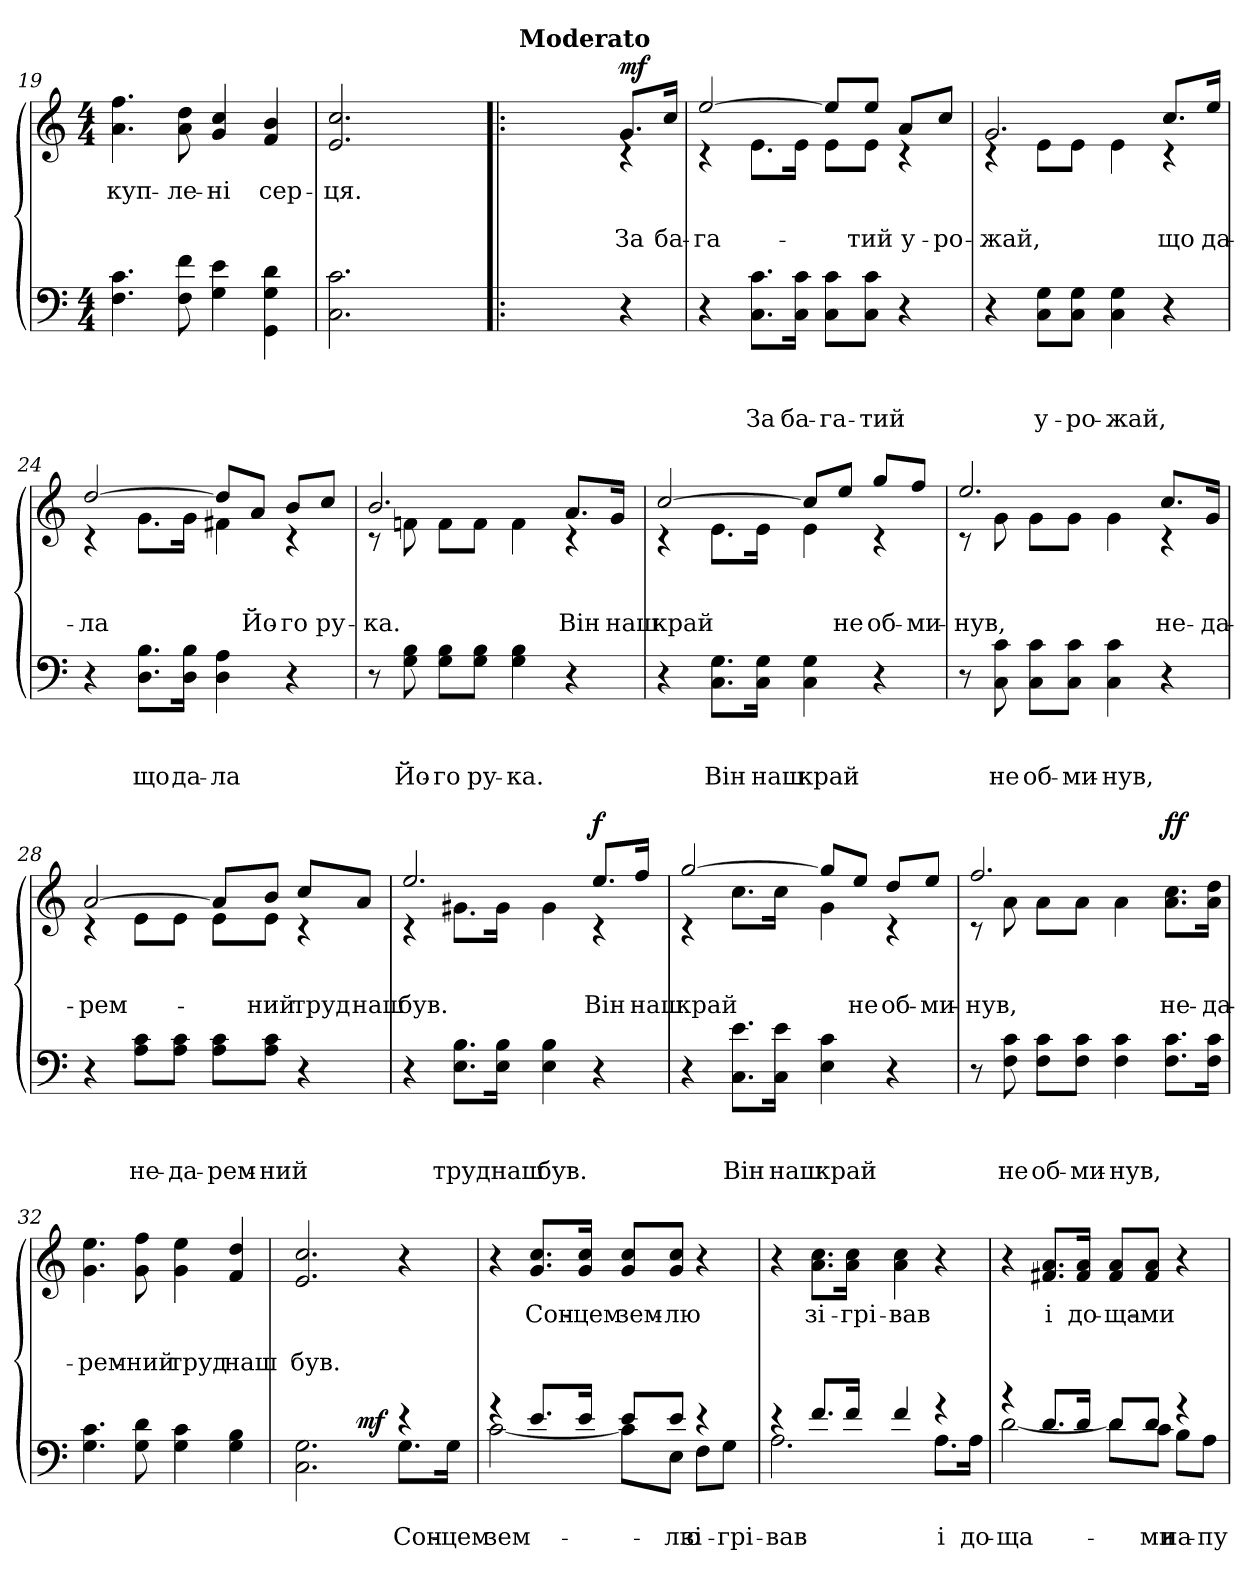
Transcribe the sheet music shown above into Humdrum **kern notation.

**kern	**text	**text	**text	**dynam	**kern	**text	**text	**text	**dynam
*part2	*part2	*part2	*part2	*part2	*part1	*part1	*part1	*part1	*part1
*staff2	*staff2	*staff2	*staff2	*staff2	*staff1	*staff1	*staff1	*staff1	*staff1
*clefF4	*	*	*	*	*clefG2	*	*	*	*
*k[]	*	*	*	*	*k[]	*	*	*	*
*C:	*	*	*	*	*C:	*	*	*	*
*M4/4	*	*	*	*	*M4/4	*	*	*	*
=19	=19	=19	=19	=19	=19	=19	=19	=19	=19
!	!	!	!	!	!	!LO:LY:b	!	!	!
4.F\ 4.c\	.	.	.	.	4.a\ 4.ff\	-куп-	.	.	.
!	!	!	!	!	!	!LO:LY:b	!	!	!
8F\ 8f\	.	.	.	.	8a\ 8dd\	-ле-	.	.	.
!	!	!	!	!	!	!LO:LY:b	!	!	!
4G\ 4e\	.	.	.	.	4g/ 4cc/	-ні	.	.	.
!	!	!	!	!	!	!LO:LY:b	!	!	!
4GG\ 4G\ 4d\	.	.	.	.	4f/ 4b/	сер-	.	.	.
=20	=20	=20	=20	=20	=20	=20	=20	=20	=20
!	!	!	!	!	!	!LO:LY:b	!	!	!
2.C\ 2.c\	.	.	.	.	2.e/ 2.cc/	-ця.	.	.	.
4c\yy	.	.	.	.	4cc\yy	.	.	.	.
!!LO:LB:g=z
=21!|:	=21!|:	=21!|:	=21!|:	=21!|:	=21!|:	=21!|:	=21!|:	=21!|:	=21!|:
*	*	*	*	*	*^	*	*	*	*
!	!	!	!	!	!LO:TX:a:B:t=Moderato	!	!	!	!	!
2.c\yy	.	.	.	.	2.cc/yy	2.ryy	.	.	.	.
!	!	!	!	!	!	!	!	!	!LO:LY:b	!LO:DY:a
4r	.	.	.	.	8.g/L	4rB	.	.	За	mf
!	!	!	!	!	!	!	!	!	!LO:LY:b	!
.	.	.	.	.	16cc/Jk	.	.	.	ба-	.
=22	=22	=22	=22	=22	=22	=22	=22	=22	=22	=22
!	!	!	!	!	!	!	!	!	!LO:LY:b	!
4r	.	.	.	.	[>2ee/	4rc	.	.	-га-	.
!	!	!	!LO:LY:a	!	!	!	!	!	!	!
8.C\ 8.c\L	.	.	За	.	.	8.e\L	.	.	.	.
!	!	!	!LO:LY:a	!	!	!	!	!	!	!
16C\ 16c\Jk	.	.	ба-	.	.	16e\Jk	.	.	.	.
!	!	!	!LO:LY:a	!	!	!	!	!	!	!
8C\ 8c\L	.	.	-га-	.	8ee/L]	8e\L	.	.	.	.
!	!	!	!LO:LY:a	!	!	!	!	!	!LO:LY:b	!
8C\ 8c\J	.	.	-тий	.	8ee/J	8e\J	.	.	-тий	.
!	!	!	!	!	!	!	!	!	!LO:LY:b	!
4r	.	.	.	.	8a/L	4rc	.	.	у-	.
!	!	!	!	!	!	!	!	!	!LO:LY:b	!
.	.	.	.	.	8cc/J	.	.	.	-ро-	.
=23	=23	=23	=23	=23	=23	=23	=23	=23	=23	=23
!	!	!	!	!	!	!	!	!	!LO:LY:b	!
4r	.	.	.	.	2.g/	4rB	.	.	-жай,	.
!	!	!	!LO:LY:a	!	!	!	!	!	!	!
8C\ 8G\L	.	.	у-	.	.	8e\L	.	.	.	.
!	!	!	!LO:LY:a	!	!	!	!	!	!	!
8C\ 8G\J	.	.	-ро-	.	.	8e\J	.	.	.	.
!	!	!	!LO:LY:a	!	!	!	!	!	!	!
4C\ 4G\	.	.	-жай,	.	.	4e\	.	.	.	.
!	!	!	!	!	!	!	!	!	!LO:LY:b	!
4r	.	.	.	.	8.cc/L	4rc	.	.	що	.
!	!	!	!	!	!	!	!	!	!LO:LY:b	!
.	.	.	.	.	16ee/Jk	.	.	.	да-	.
=24	=24	=24	=24	=24	=24	=24	=24	=24	=24	=24
!	!	!	!	!	!	!	!	!	!LO:LY:b	!
4r	.	.	.	.	[>2dd/	4rc	.	.	-ла	.
!	!	!	!LO:LY:a	!	!	!	!	!	!	!
8.D\ 8.B\L	.	.	що	.	.	8.g\L	.	.	.	.
!	!	!	!LO:LY:a	!	!	!	!	!	!	!
16D\ 16B\Jk	.	.	да-	.	.	16g\Jk	.	.	.	.
!	!	!	!LO:LY:a	!	!	!	!	!	!	!
4D\ 4A\	.	.	-ла	.	8dd/L]	4f#X\	.	.	.	.
!	!	!	!	!	!	!	!	!	!LO:LY:b	!
.	.	.	.	.	8a/J	.	.	.	Йо-	.
!	!	!	!	!	!	!	!	!	!LO:LY:b	!
4r	.	.	.	.	8b/L	4rc	.	.	-го	.
!	!	!	!	!	!	!	!	!	!LO:LY:b	!
.	.	.	.	.	8cc/J	.	.	.	ру-	.
!!LO:LB:g=z	!!
=25	=25	=25	=25	=25	=25	=25	=25	=25	=25	=25
!	!	!	!	!	!	!	!	!	!LO:LY:b	!
8r	.	.	.	.	2.b/	8rc	.	.	-ка.	.
!	!	!	!LO:LY:a	!	!	!	!	!	!	!
8G\ 8B\	.	.	Йо-	.	.	8fn\	.	.	.	.
!	!	!	!LO:LY:a	!	!	!	!	!	!	!
8G\ 8B\L	.	.	-го	.	.	8f\L	.	.	.	.
!	!	!	!LO:LY:a	!	!	!	!	!	!	!
8G\ 8B\J	.	.	ру-	.	.	8f\J	.	.	.	.
!	!	!	!LO:LY:a	!	!	!	!	!	!	!
4G\ 4B\	.	.	-ка.	.	.	4f\	.	.	.	.
!	!	!	!	!	!	!	!	!	!LO:LY:b	!
4r	.	.	.	.	8.a/L	4rc	.	.	Він	.
!	!	!	!	!	!	!	!	!	!LO:LY:b	!
.	.	.	.	.	16g/Jk	.	.	.	наш	.
=26	=26	=26	=26	=26	=26	=26	=26	=26	=26	=26
!	!	!	!	!	!	!	!	!	!LO:LY:b	!
4r	.	.	.	.	[>2cc/	4rc	.	.	край	.
!	!	!	!LO:LY:a	!	!	!	!	!	!	!
8.C\ 8.G\L	.	.	Він	.	.	8.e\L	.	.	.	.
!	!	!	!LO:LY:a	!	!	!	!	!	!	!
16C\ 16G\Jk	.	.	наш	.	.	16e\Jk	.	.	.	.
!	!	!	!LO:LY:a	!	!	!	!	!	!	!
4C\ 4G\	.	.	край	.	8cc/L]	4e\	.	.	.	.
!	!	!	!	!	!	!	!	!	!LO:LY:b	!
.	.	.	.	.	8ee/J	.	.	.	не	.
!	!	!	!	!	!	!	!	!	!LO:LY:b	!
4r	.	.	.	.	8gg/L	4rc	.	.	об-	.
!	!	!	!	!	!	!	!	!	!LO:LY:b	!
.	.	.	.	.	8ff/J	.	.	.	-ми-	.
=27	=27	=27	=27	=27	=27	=27	=27	=27	=27	=27
!	!	!	!	!	!	!	!	!	!LO:LY:b	!
8r	.	.	.	.	2.ee/	8rc	.	.	-нув,	.
!	!	!	!LO:LY:a	!	!	!	!	!	!	!
8C\ 8c\	.	.	не	.	.	8g\	.	.	.	.
!	!	!	!LO:LY:a	!	!	!	!	!	!	!
8C\ 8c\L	.	.	об-	.	.	8g\L	.	.	.	.
!	!	!	!LO:LY:a	!	!	!	!	!	!	!
8C\ 8c\J	.	.	-ми-	.	.	8g\J	.	.	.	.
!	!	!	!LO:LY:a	!	!	!	!	!	!	!
4C\ 4c\	.	.	-нув,	.	.	4g\	.	.	.	.
!	!	!	!	!	!	!	!	!	!LO:LY:b	!
4r	.	.	.	.	8.cc/L	4rc	.	.	не-	.
!	!	!	!	!	!	!	!	!	!LO:LY:b	!
.	.	.	.	.	16g/Jk	.	.	.	-да-	.
!!LO:PB:g=z	!!
=28	=28	=28	=28	=28	=28	=28	=28	=28	=28	=28
!	!	!	!	!	!	!	!	!	!LO:LY:b	!
4r	.	.	.	.	[>2a/	4rc	.	.	-рем-	.
!	!	!	!LO:LY:a	!	!	!	!	!	!	!
8A\ 8c\L	.	.	не-	.	.	8e\L	.	.	.	.
!	!	!	!LO:LY:a	!	!	!	!	!	!	!
8A\ 8c\J	.	.	-да-	.	.	8e\J	.	.	.	.
!	!	!	!LO:LY:a	!	!	!	!	!	!	!
8A\ 8c\L	.	.	-рем-	.	8a/L]	8e\L	.	.	.	.
!	!	!	!LO:LY:a	!	!	!	!	!	!LO:LY:b	!
8A\ 8c\J	.	.	-ний	.	8b/J	8e\J	.	.	-ний	.
!	!	!	!	!	!	!	!	!	!LO:LY:b	!
4r	.	.	.	.	8cc/L	4rc	.	.	труд	.
!	!	!	!	!	!	!	!	!	!LO:LY:b	!
.	.	.	.	.	8a/J	.	.	.	наш	.
=29	=29	=29	=29	=29	=29	=29	=29	=29	=29	=29
!	!	!	!	!	!	!	!	!	!LO:LY:b	!
4r	.	.	.	.	2.ee/	4rc	.	.	був.	.
!	!	!	!LO:LY:a	!	!	!	!	!	!	!
8.E\ 8.B\L	.	.	труд	.	.	8.g#X\L	.	.	.	.
!	!	!	!LO:LY:a	!	!	!	!	!	!	!
16E\ 16B\Jk	.	.	наш	.	.	16g#\Jk	.	.	.	.
!	!	!	!LO:LY:a	!	!	!	!	!	!	!
4E\ 4B\	.	.	був.	.	.	4g#\	.	.	.	.
!	!	!	!	!	!	!	!	!	!LO:LY:b	!LO:DY:a
4r	.	.	.	.	8.ee/L	4rc	.	.	Він	f
!	!	!	!	!	!	!	!	!	!LO:LY:b	!
.	.	.	.	.	16ff/Jk	.	.	.	наш	.
=30	=30	=30	=30	=30	=30	=30	=30	=30	=30	=30
!	!	!	!	!	!	!	!	!	!LO:LY:b	!
4r	.	.	.	.	[>2gg/	4rc	.	.	край	.
!	!	!	!LO:LY:a	!	!	!	!	!	!	!
8.C\ 8.e\L	.	.	Він	.	.	8.cc\L	.	.	.	.
!	!	!	!LO:LY:a	!	!	!	!	!	!	!
16C\ 16e\Jk	.	.	наш	.	.	16cc\Jk	.	.	.	.
!	!	!	!LO:LY:a	!	!	!	!	!	!	!
4E\ 4c\	.	.	край	.	8gg/L]	4g\	.	.	.	.
!	!	!	!	!	!	!	!	!	!LO:LY:b	!
.	.	.	.	.	8ee/J	.	.	.	не	.
!	!	!	!	!	!	!	!	!	!LO:LY:b	!
4r	.	.	.	.	8dd/L	4rc	.	.	об-	.
!	!	!	!	!	!	!	!	!	!LO:LY:b	!
.	.	.	.	.	8ee/J	.	.	.	-ми-	.
!!LO:LB:g=z	!!
=31	=31	=31	=31	=31	=31	=31	=31	=31	=31	=31
!	!	!	!	!	!	!	!	!	!LO:LY:b	!
8r	.	.	.	.	2.ff/	8rc	.	.	-нув,	.
!	!	!	!LO:LY:a	!	!	!	!	!	!	!
8F\ 8c\	.	.	не	.	.	8a\	.	.	.	.
!	!	!	!LO:LY:a	!	!	!	!	!	!	!
8F\ 8c\L	.	.	об-	.	.	8a\L	.	.	.	.
!	!	!	!LO:LY:a	!	!	!	!	!	!	!
8F\ 8c\J	.	.	-ми-	.	.	8a\J	.	.	.	.
!	!	!	!LO:LY:a	!	!	!	!	!	!	!
4F\ 4c\	.	.	-нув,	.	.	4a\	.	.	.	.
!	!	!	!	!	!	!	!	!	!LO:LY:b	!LO:DY:a
8.F\ 8.c\L	.	.	.	.	8.a\ 8.cc\L	4a\yy	.	.	не-	ff
!	!	!	!	!	!	!	!	!	!LO:LY:b	!
16F\ 16c\Jk	.	.	.	.	16a\ 16dd\Jk	.	.	.	-да-	.
*	*	*	*	*	*v	*v	*	*	*	*
=32	=32	=32	=32	=32	=32	=32	=32	=32	=32
!	!	!	!	!	!	!	!	!LO:LY:b	!
4.G\ 4.c\	.	.	.	.	4.g\ 4.ee\	.	.	-рем-	.
!	!	!	!	!	!	!	!	!LO:LY:b	!
8G\ 8d\	.	.	.	.	8g\ 8ff\	.	.	-ний	.
!	!	!	!	!	!	!	!	!LO:LY:b	!
4G\ 4c\	.	.	.	.	4g\ 4ee\	.	.	труд	.
!	!	!	!	!	!	!	!	!LO:LY:b	!
4G\ 4B\	.	.	.	.	4f/ 4dd/	.	.	наш	.
=33	=33	=33	=33	=33	=33	=33	=33	=33	=33
*^	*	*	*	*	*	*	*	*	*
!	!	!	!	!	!	!	!	!	!LO:LY:b	!
*	*^	*	*	*	*	*	*	*	*	*
2.C\ 2.G\	2.C\yy	2ryy	.	.	.	.	2.e/ 2.cc/	.	.	був.	.
!	!	!	!	!	!	!LO:DY:a	!	!	!	!	!
.	.	2ryy	.	.	.	mf	.	.	.	.	.
!	!	!	!	!LO:LY:b	!	!	!	!	!	!	!
4re	8.G\L	.	.	Сон-	.	.	4r	.	.	.	.
!	!	!	!	!LO:LY:b	!	!	!	!	!	!	!
.	16G\Jk	.	.	-цем	.	.	.	.	.	.	.
=34	=34	=34	=34	=34	=34	=34	=34	=34	=34	=34	=34
!	!	!	!	!LO:LY:b	!	!	!	!	!	!	!
*	*v	*v	*	*	*	*	*	*	*	*	*
4rg	[<2c\	.	зем-	.	.	4r	.	.	.	.
!	!	!	!	!	!	!	!LO:LY:b	!	!	!
8.e/L	.	.	.	.	.	8.g/ 8.cc/L	Сон-	.	.	.
!	!	!	!	!	!	!	!LO:LY:b	!	!	!
16e/Jk	.	.	.	.	.	16g/ 16cc/Jk	-цем	.	.	.
!	!	!	!	!	!	!	!LO:LY:b	!	!	!
8e/L	8c\L]	.	.	.	.	8g/ 8cc/L	зем-	.	.	.
!	!	!	!LO:LY:b	!	!	!	!LO:LY:b	!	!	!
8e/J	8E\J	.	-лю	.	.	8g/ 8cc/J	-лю	.	.	.
!	!	!	!LO:LY:b	!	!	!	!	!	!	!
4rd	8F\L	.	зі-	.	.	4r	.	.	.	.
!	!	!	!LO:LY:b	!	!	!	!	!	!	!
.	8G\J	.	-грі-	.	.	.	.	.	.	.
!!LO:LB:g=z
=35	=35	=35	=35	=35	=35	=35	=35	=35	=35	=35
!	!	!	!LO:LY:b	!	!	!	!	!	!	!
4re	2.A\	.	-вав	.	.	4r	.	.	.	.
!	!	!	!	!	!	!	!LO:LY:b	!	!	!
8.f/L	.	.	.	.	.	8.a\ 8.cc\L	зі-	.	.	.
!	!	!	!	!	!	!	!LO:LY:b	!	!	!
16f/Jk	.	.	.	.	.	16a\ 16cc\Jk	-грі-	.	.	.
!	!	!	!	!	!	!	!LO:LY:b	!	!	!
4f/	.	.	.	.	.	4a\ 4cc\	-вав	.	.	.
!	!	!	!LO:LY:b	!	!	!	!	!	!	!
4rf	8.A\L	.	і	.	.	4r	.	.	.	.
!	!	!	!LO:LY:b	!	!	!	!	!	!	!
.	16A\Jk	.	до-	.	.	.	.	.	.	.
=36	=36	=36	=36	=36	=36	=36	=36	=36	=36	=36
!	!	!	!LO:LY:b	!	!	!	!	!	!	!
4ra	[<2d\	.	-ща-	.	.	4r	.	.	.	.
!	!	!	!	!	!	!	!LO:LY:b	!	!	!
8.d/L	.	.	.	.	.	8.f#X/ 8.a/L	і	.	.	.
!	!	!	!	!	!	!	!LO:LY:b	!	!	!
16d/Jk	.	.	.	.	.	16f#/ 16a/Jk	до-	.	.	.
!	!	!	!	!	!	!	!LO:LY:b	!	!	!
8d/L	8d\L]	.	.	.	.	8f#/ 8a/L	-ща-	.	.	.
!	!	!	!LO:LY:b	!	!	!	!LO:LY:b	!	!	!
8d/J	8c\J	.	-ми	.	.	8f#/ 8a/J	-ми	.	.	.
!	!	!	!LO:LY:b	!	!	!	!	!	!	!
4rg	8B\L	.	на-	.	.	4r	.	.	.	.
!	!	!	!LO:LY:b	!	!	!	!	!	!	!
.	8A\J	.	-пу-	.	.	.	.	.	.	.
*v	*v	*	*	*	*	*	*	*	*	*
=	=	=	=	=	=	=	=	=	=
*-	*-	*-	*-	*-	*-	*-	*-	*-	*-
